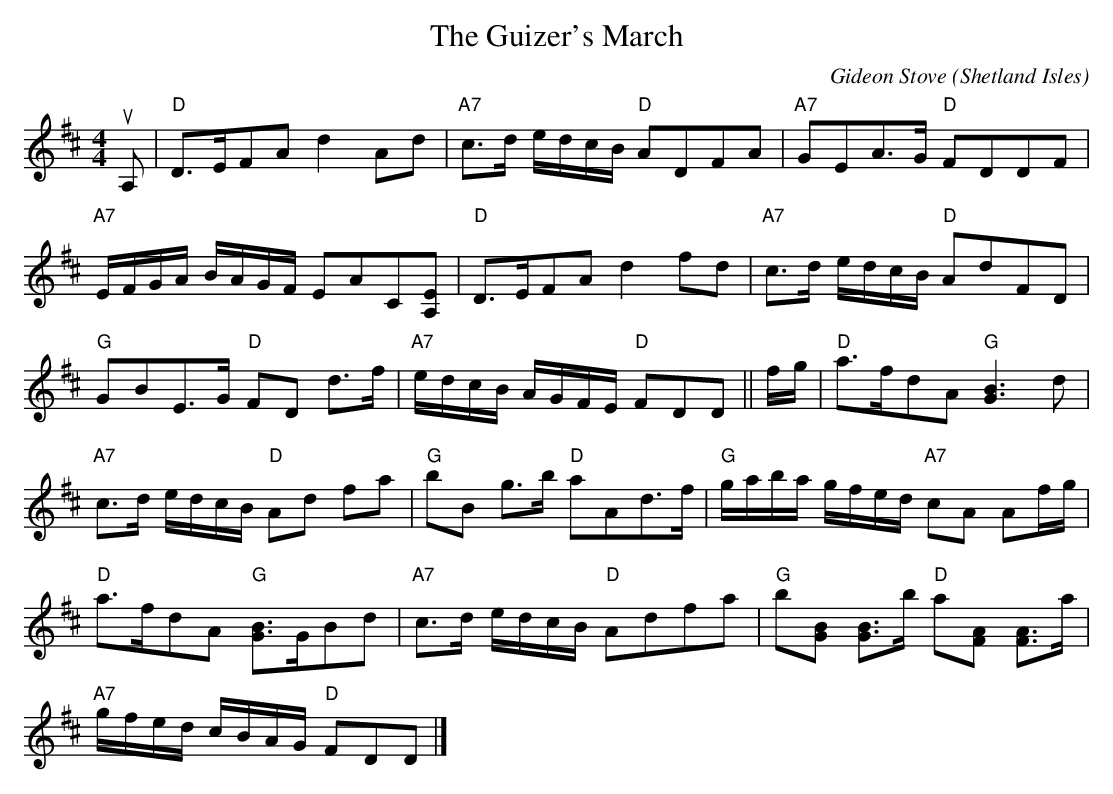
X:1
T:The Guizer's March
C:Gideon Stove
O:Shetland Isles
M:4/4
Q:110
K:D
uA,|\
"D" D>EFA d2Ad|"A7"c>d e/d/c/B/ "D"ADFA| "A7"GEA>G "D"FDDF|
"A7"E/F/G/A/ B/A/G/F/ EAC[A,E]| "D"D>EFA d2fd| "A7"c>d e/d/c/B/ "D"AdFD|
"G"GBE>G "D"FD d>f| "A7"e/d/c/B/ A/G/F/E/ "D"FDD|| f/g/| "D"a>fdA "G"[G3B3]d|
"A7"c>d e/d/c/B/ "D"Ad fa|"G"bB g>b "D"aAd>f|"G"g/a/b/a/ g/f/e/d/ "A7"cA Af/g/|
"D"a>fdA "G"[GB]>GBd| "A7"c>d e/d/c/B/ "D"Adfa| "G"b[GB] [GB]>b "D"a[FA] [FA]>a|
"A7"g/f/e/d/ c/B/A/G/ "D"FDD |]
